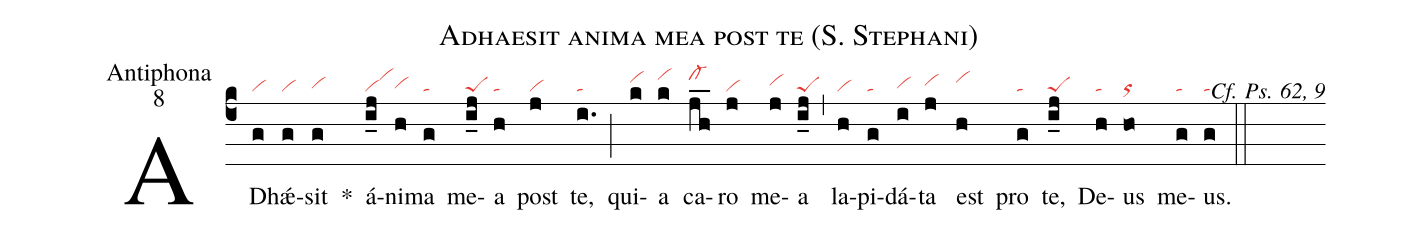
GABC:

name:Adhaesit anima mea post te (S. Stephani);
office-part:Antiphona;
mode:8;
commentary:Cf. Ps. 62, 9;
nabc-lines:1;
%%
(c4)
AD(g|vi)hǽ(g|vi)sit(g|vihg) *()
á(i_j|vivihj)ni(h|vihg)ma(g|ta) me(i_j|peS)a(h|ta) post(j|vi) te,(i.|ta) (;)
qui(k|vihi)a(k|vihj) ca(j_h_|cl-hj)ro(j|vi) me(j|vihh)a(i_j|peS) (,)
la(h|vi)pi(g|ta)dá(i|vihg)ta(j|vihh) est(h|vihi) pro(g|ta) te,(i_j|peS) De(h|ta)us(ho|or) me(g|ta)us.(g|ta) (::)
